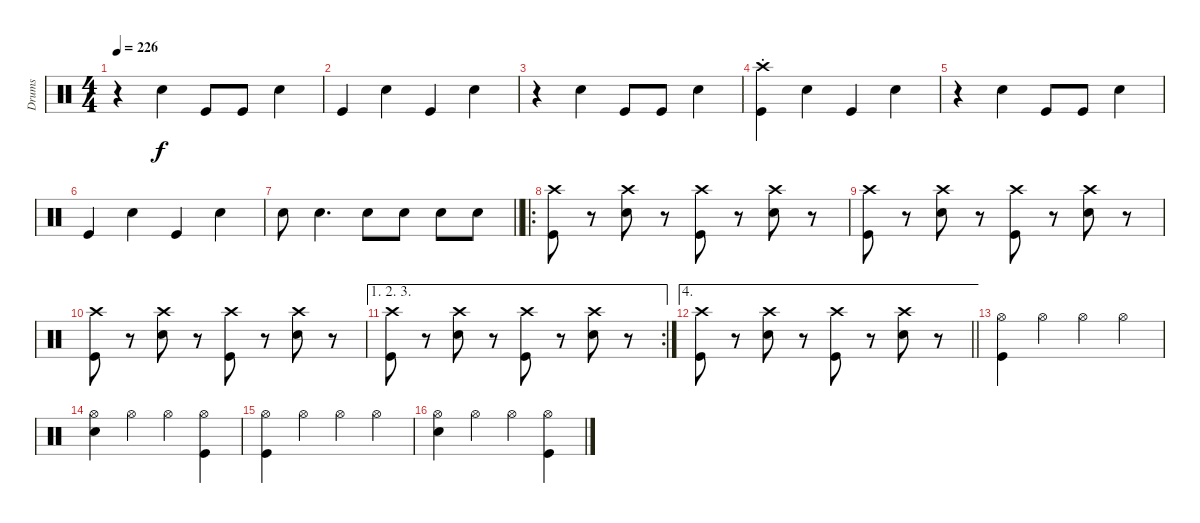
\track ("Drums" "Drums") {instrument percussion}
\staff {score}
\articulation defaults
\ts (4 4)
\tempo 226
\clef neutral
\ks c
r.4{dy f} "Snare (hit) 2".4 "Kick (hit)".8 "Kick (hit)".8 "Snare (hit) 2".4 |
"Kick (hit)".4 "Snare (hit) 2".4 "Kick (hit)".4 "Snare (hit) 2".4 |
r.4 "Snare (hit) 2".4 "Kick (hit)".8 "Kick (hit)".8 "Snare (hit) 2".4 |
("Crash high (hit)"{st} "Kick (hit)").4 "Snare (hit) 2".4 "Kick (hit)".4 "Snare (hit) 2".4 |
r.4 "Snare (hit) 2".4 "Kick (hit)".8 "Kick (hit)".8 "Snare (hit) 2".4 |
"Kick (hit)".4 "Snare (hit) 2".4 "Kick (hit)".4 "Snare (hit) 2".4 |
\barLineRight lightlight "Snare (hit) 2".8 "Snare (hit) 2".4{d} "Snare (hit) 2".8 "Snare (hit) 2".8 "Snare (hit) 2".8 "Snare (hit) 2".8
|
\ro
("Crash high (hit)" "Kick (hit)").8 r.8 ("Crash high (hit)" "Snare (hit) 2").8 r.8 ("Crash high (hit)" "Kick (hit)").8 r.8 ("Crash high (hit)" "Snare (hit) 2").8 r.8 |
("Crash high (hit)" "Kick (hit)").8 r.8 ("Crash high (hit)" "Snare (hit) 2").8 r.8 ("Crash high (hit)" "Kick (hit)").8 r.8 ("Crash high (hit)" "Snare (hit) 2").8 r.8 |
("Crash high (hit)" "Kick (hit)").8 r.8 ("Crash high (hit)" "Snare (hit) 2").8 r.8 ("Crash high (hit)" "Kick (hit)").8 r.8 ("Crash high (hit)" "Snare (hit) 2").8 r.8 |
\ae (1 2 3)
\rc 2
("Crash high (hit)" "Kick (hit)").8 r.8 ("Crash high (hit)" "Snare (hit) 2").8 r.8 ("Crash high (hit)" "Kick (hit)").8 r.8 ("Crash high (hit)" "Snare (hit) 2").8 r.8 |
\ae 4
\barLineRight lightlight
("Crash high (hit)" "Kick (hit)").8 r.8 ("Crash high (hit)" "Snare (hit) 2").8 r.8 ("Crash high (hit)" "Kick (hit)").8 r.8 ("Crash high (hit)" "Snare (hit) 2").8 r.8 |
("Hi-Hat (open)" "Kick (hit)").4 "Hi-Hat (open)".4 "Hi-Hat (open)".4 "Hi-Hat (open)".4 |
("Hi-Hat (open)" "Snare (hit) 2").4 "Hi-Hat (open)".4 "Hi-Hat (open)".4 ("Hi-Hat (open)" "Kick (hit)").4 |
("Hi-Hat (open)" "Kick (hit)").4 "Hi-Hat (open)".4 "Hi-Hat (open)".4 "Hi-Hat (open)".4 |
("Hi-Hat (open)" "Snare (hit) 2").4 "Hi-Hat (open)".4 "Hi-Hat (open)".4 ("Hi-Hat (open)" "Kick (hit)").4
